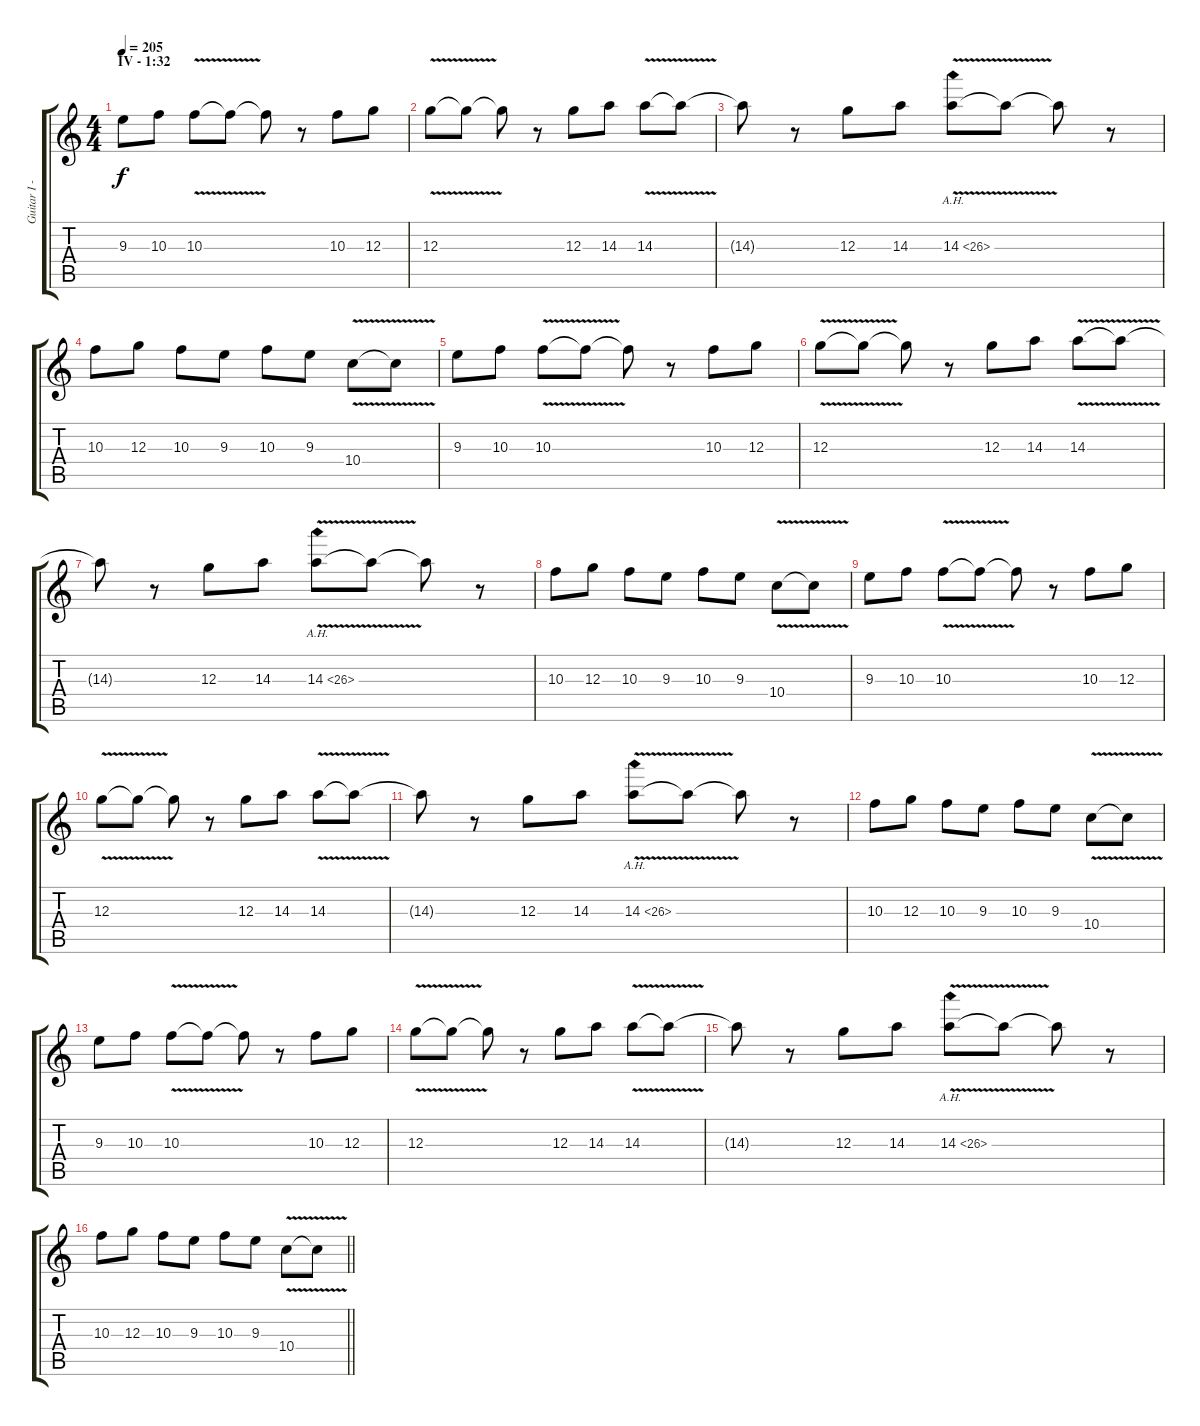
\track ("Guitar I - Distortion [Solo]" "Guitar I -") {instrument distortionguitar}
\staff {score tabs}
\tuning (E4 B3 G3 D3 A2 D2) {hide}
\ts (4 4)
\section ("" "IV - 1:32")
\tempo 205
\clef g2
\ks c
9.3.8{dy f} 10.3.8 10.3{v}.8 10.3{t}.8 10.3{t}.8 r.8 10.3.8 12.3.8 |
12.3{v}.8 12.3{t}.8 12.3{t}.8 r.8 12.3.8 14.3.8 14.3{v}.8 14.3{t}.8 |
14.3{t}.8 r.8 12.3.8 14.3.8 14.3{ah 12 v}.8 14.3{t}.8 14.3{t}.8 r.8 |
10.3.8 12.3.8 10.3.8 9.3.8 10.3.8 9.3.8 10.4{v}.8 10.4{t}.8 |
9.3.8 10.3.8 10.3{v}.8 10.3{t}.8 10.3{t}.8 r.8 10.3.8 12.3.8 |
12.3{v}.8 12.3{t}.8 12.3{t}.8 r.8 12.3.8 14.3.8 14.3{v}.8 14.3{t}.8 |
14.3{t}.8 r.8 12.3.8 14.3.8 14.3{ah 12 v}.8 14.3{t}.8 14.3{t}.8 r.8 |
10.3.8 12.3.8 10.3.8 9.3.8 10.3.8 9.3.8 10.4{v}.8 10.4{t}.8 |
9.3.8 10.3.8 10.3{v}.8 10.3{t}.8 10.3{t}.8 r.8 10.3.8 12.3.8 |
12.3{v}.8 12.3{t}.8 12.3{t}.8 r.8 12.3.8 14.3.8 14.3{v}.8 14.3{t}.8 |
14.3{t}.8 r.8 12.3.8 14.3.8 14.3{ah 12 v}.8 14.3{t}.8 14.3{t}.8 r.8 |
10.3.8 12.3.8 10.3.8 9.3.8 10.3.8 9.3.8 10.4{v}.8 10.4{t}.8 |
9.3.8 10.3.8 10.3{v}.8 10.3{t}.8 10.3{t}.8 r.8 10.3.8 12.3.8 |
12.3{v}.8 12.3{t}.8 12.3{t}.8 r.8 12.3.8 14.3.8 14.3{v}.8 14.3{t}.8 |
14.3{t}.8 r.8 12.3.8 14.3.8 14.3{ah 12 v}.8 14.3{t}.8 14.3{t}.8 r.8 |
\barLineRight lightlight
10.3.8 12.3.8 10.3.8 9.3.8 10.3.8 9.3.8 10.4{v}.8 10.4{t}.8
